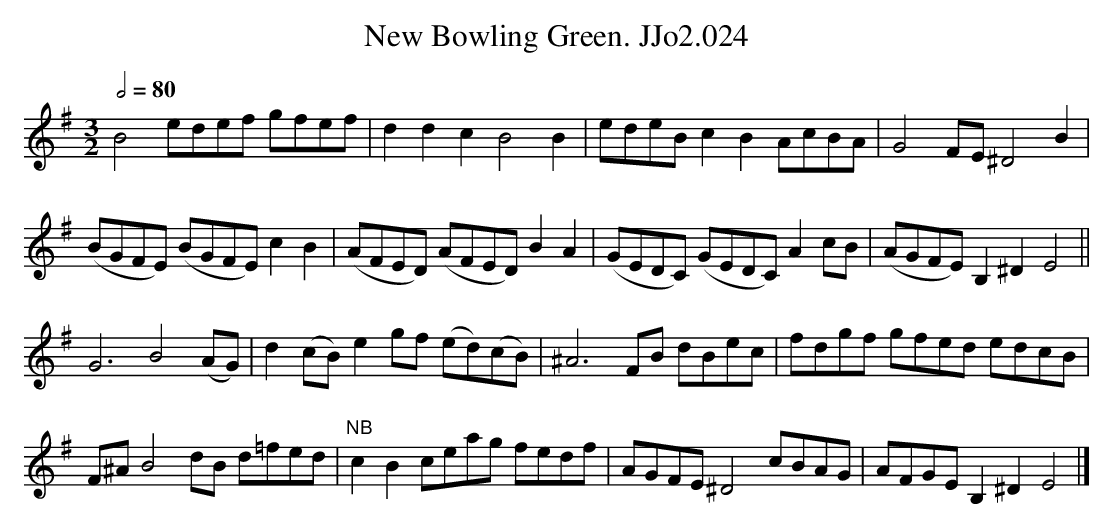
X:1
T:New Bowling Green. JJo2.024
Q:1/2=80
M:3/2
L:1/8
K:G
B4 edef gfef|d2d2c2B4B2|edeB c2B2AcBA|G4 FE ^D4B2|
(BGFE) (BGFE) c2B2|(AFED) (AFED) B2A2|(GEDC) (GEDC) A2 cB|(AGFE) B,2^D2 E4||
G6 B4 (AG)|d2(cB) e2 gf (ed)(cB)|^A6 FB dBec|fdgf gfed edcB|
F^A B4 dB d=fed|"NB"c2B2 ceag fedf|AGFE ^D4 cBAG|AFGE B,2 ^D2 E4 |]
